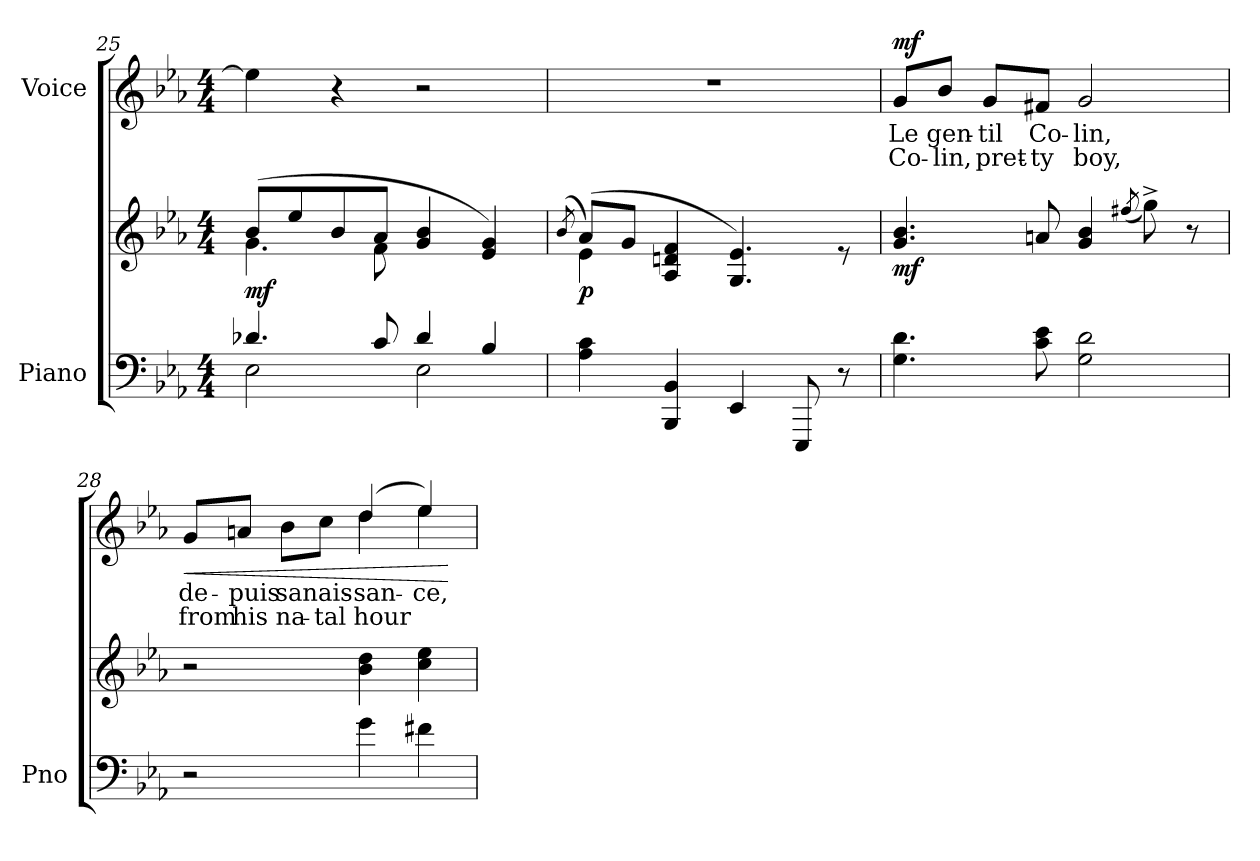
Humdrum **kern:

**kern	**kern	**dynam	**kern	**text	**text	**dynam
*part2	*part2	*part2	*part1	*part1	*part1	*part1
*staff3	*staff2	*staff2/3	*staff1	*staff1	*staff1	*staff1
*I"Piano	*	*	*I"Voice	*	*	*
*I'Pno	*	*	*	*	*	*
*clefF4	*clefG2	*	*clefG2	*	*	*
*k[b-e-a-]	*k[b-e-a-]	*	*k[b-e-a-]	*	*	*
*M4/4	*M4/4	*	*M4/4	*	*	*
=25	=25	=25	=25	=25	=25	=25
*^	*^	*	*	*	*	*
!	!	!	!	!LO:DY:b	!	!	!	!
4.d-X/	2E-\	(>8b-/L	4.g\	mf	4ee-\]	.	.	.
.	.	8ee-/	.	.	.	.	.	.
.	.	8b-/	.	.	4r	.	.	.
8c/	.	8a-/J	8f\	.	.	.	.	.
4d-/	2E-\	4g/ 4b-/	2ryy	.	2r	.	.	.
4B-/	.	4e-/ 4g/)	.	.	.	.	.	.
*v	*v	*	*	*	*	*	*	*
=26	=26	=26	=26	=26	=26	=26	=26
.	(<8qb-/	.	.	.	.	.	.
!	!	!	!LO:DY:b	!	!	!	!
4A-\ 4c\	(>8a-/L)	4e-\	p	1r	.	.	.
.	8g/J	.	.	.	.	.	.
4BBB-/ 4BB-/	4A-/ 4dn/ 4f/	2.ryy	.	.	.	.	.
4EE-/	4.G/ 4.e-/)	.	.	.	.	.	.
8EEE-/	.	.	.	.	.	.	.
8r	8re	.	.	.	.	.	.
*	*v	*v	*	*	*	*	*
!!LO:LB:g=z
=27	=27	=27	=27	=27	=27	=27
!	!	!LO:DY:b	!	!LO:LY:b	!LO:LY:b	!LO:DY:a
4.G\ 4.d\	4.g/ 4.b-/	mf	8g/L	Le	Co-	mf
!	!	!	!	!LO:LY:b	!LO:LY:b	!
.	.	.	8b-/J	gen-	-lin,	.
!	!	!	!	!LO:LY:b	!LO:LY:b	!
.	.	.	8g/L	-til	pret-	.
!	!	!	!	!LO:LY:b	!LO:LY:b	!
8c\ 8e-\	8an/	.	8f#X/J	Co-	-ty	.
!	!	!	!	!LO:LY:b	!LO:LY:b	!
2G\ 2d\	4g/ 4b-/	.	2g/	-lin,	boy,	.
.	(<8qff#X/	.	.	.	.	.
.	8gg^\)	.	.	.	.	.
.	8r	.	.	.	.	.
=28	=28	=28	=28	=28	=28	=28
!	!	!	!	!LO:LY:b	!LO:LY:b	!LO:HP:b
*	*	*	*^	*	*	*
2r	2r	.	8g/L	2ryy	de-	from	<
!	!	!	!	!	!LO:LY:b	!LO:LY:b	!
.	.	.	8an/J	.	-puis	his	.
!	!	!	!	!	!LO:LY:b	!LO:LY:b	!
.	.	.	8b-\L	.	sa	na-	.
!	!	!	!	!	!LO:LY:b	!LO:LY:b	!
.	.	.	8cc\J	.	nais-	-tal	.
!	!	!	!	!	!LO:LY:b	!LO:LY:b	!
4g\	4b-\ 4dd\	.	(>4dd/	4dd\	-san-	hour	.
!	!	!	!	!	!LO:LY:b	!	!
4f#X\	4cc\ 4ee-\	.	4ee-/)	4ee-\	-ce,	.	.
*	*	*	*v	*v	*	*	*
.	.	.	.	.	.	[
=	=	=	=	=	=	=
*-	*-	*-	*-	*-	*-	*-
